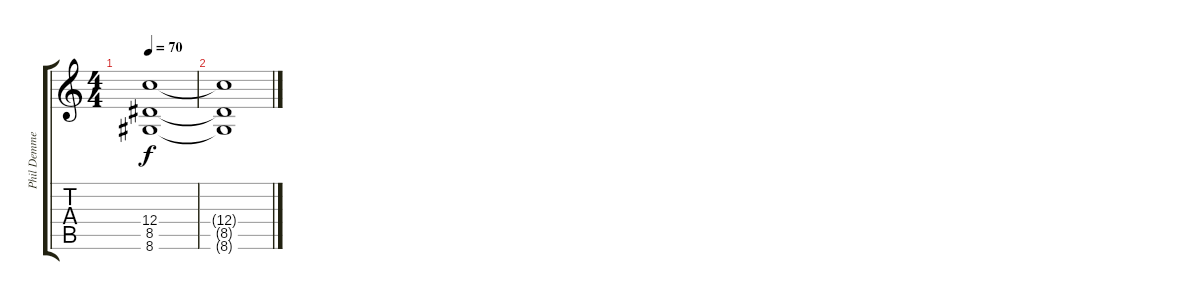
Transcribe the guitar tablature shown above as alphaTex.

\track ("Phil Demmel" "Phil Demme") {instrument distortionguitar}
\staff {score tabs}
\tuning (D4 A3 F3 C3 G2 C2) {hide}
\ts (4 4)
\tempo 70
\clef g2
\ks c
(12.4{t} 8.5{t} 8.6{t}).1{dy f} |
(12.4{t} 8.5{t} 8.6{t}).1
